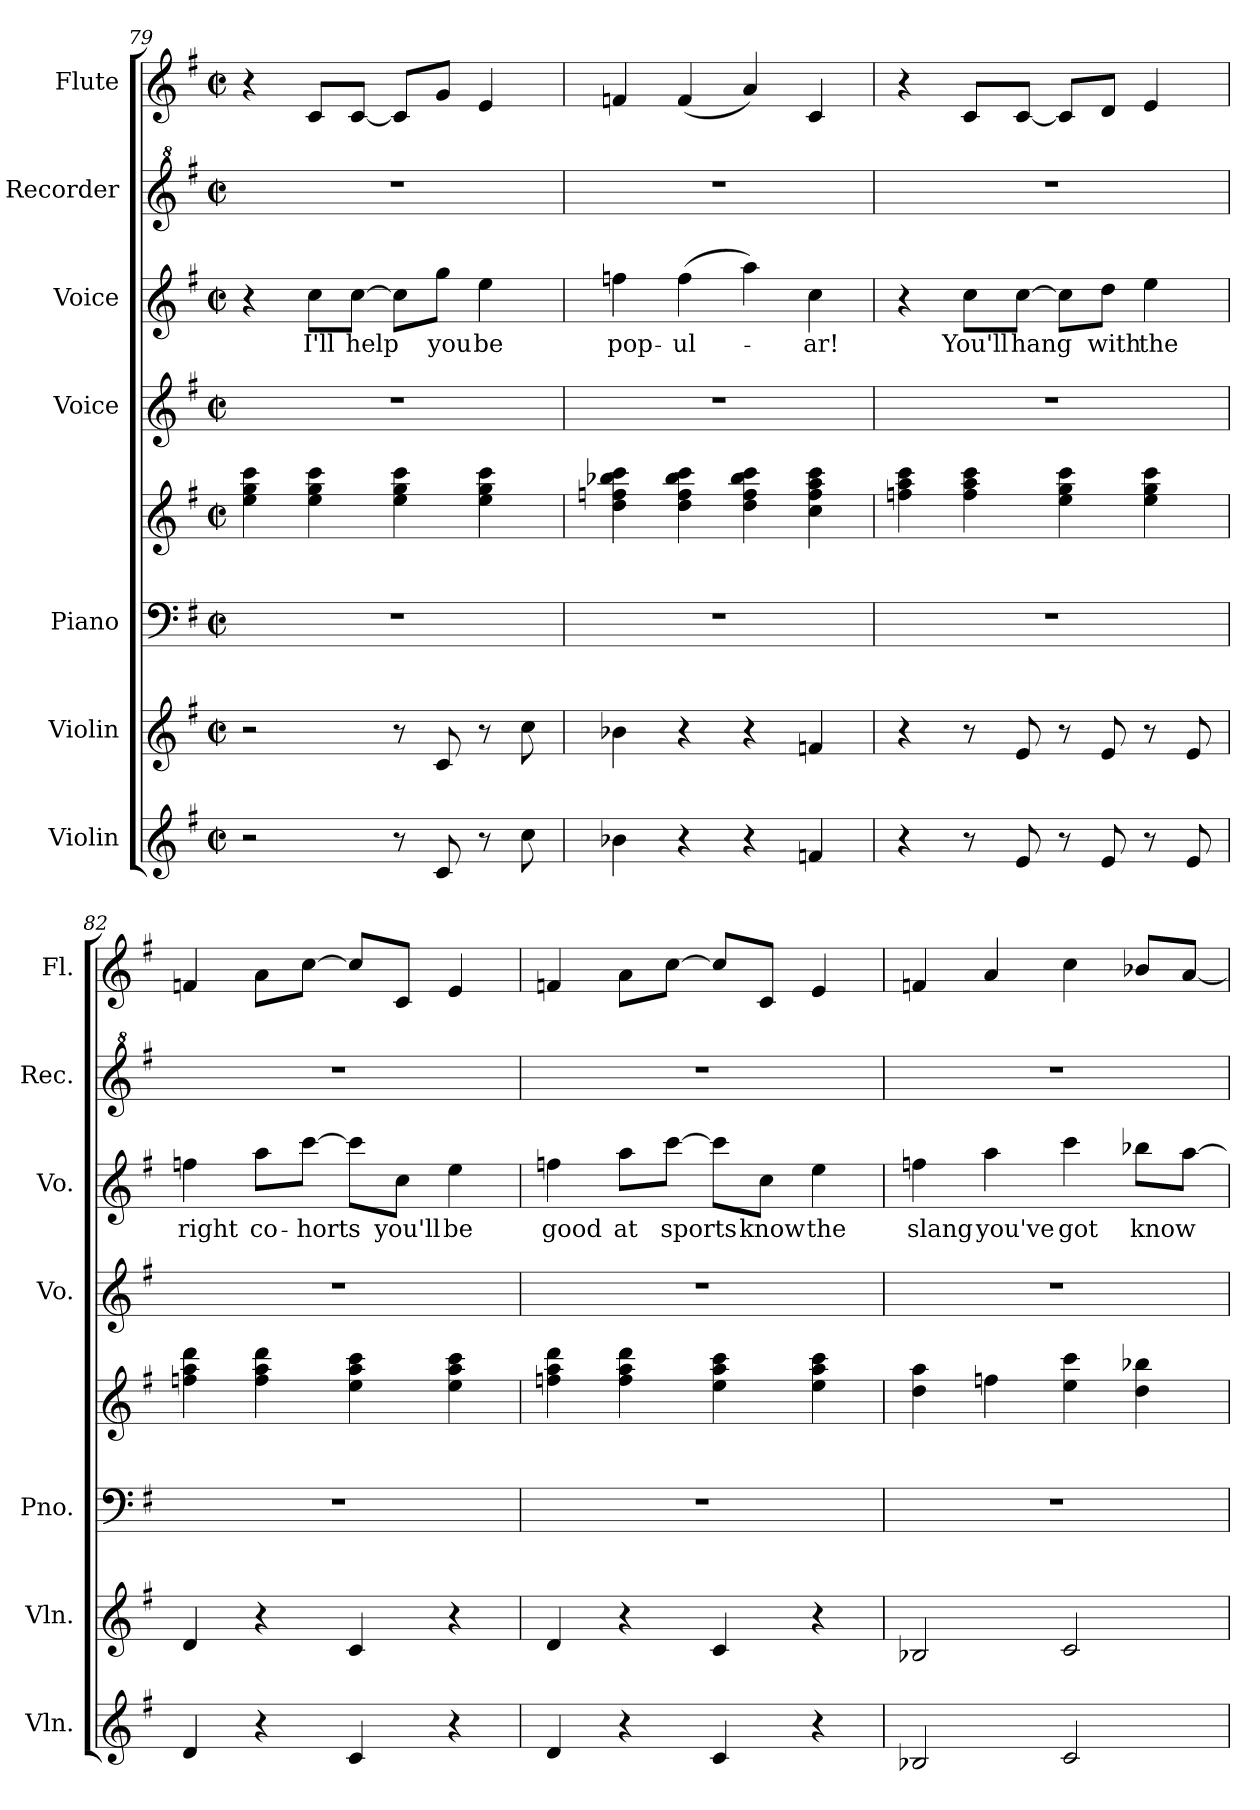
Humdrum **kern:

**kern	**kern	**kern	**kern	**kern	**kern	**text	**kern	**kern
*part7	*part6	*part5	*part5	*part4	*part3	*part3	*part2	*part1
*staff8	*staff7	*staff6	*staff5	*staff4	*staff3	*staff3	*staff2	*staff1
*I"Violin	*I"Violin	*I"Piano	*	*I"Voice	*I"Voice	*	*I"Recorder	*I"Flute
*I'Vln.	*I'Vln.	*I'Pno.	*	*I'Vo.	*I'Vo.	*	*I'Rec.	*I'Fl.
!!LO:PB:g=z
*clefG2	*clefG2	*clefF4	*clefG2	*clefG2	*clefG2	*	*clefG^2	*clefG2
*k[f#]	*k[f#]	*k[f#]	*k[f#]	*k[f#]	*k[f#]	*	*k[f#]	*k[f#]
*M2/2	*M2/2	*M2/2	*M2/2	*M2/2	*M2/2	*	*M2/2	*M2/2
*met(c|)	*met(c|)	*met(c|)	*met(c|)	*met(c|)	*met(c|)	*	*met(c|)	*met(c|)
=79	=79	=79	=79	=79	=79	=79	=79	=79
2r	2r	1r	4ee\ 4gg\ 4ccc\	1r	4r	.	1r	4r
.	.	.	4ee\ 4gg\ 4ccc\	.	8cc\L	I'll	.	8c/L
.	.	.	.	.	[8cc\J	help	.	[8c/J
8r	8r	.	4ee\ 4gg\ 4ccc\	.	8cc\L]	.	.	8c/L]
8c/	8c/	.	.	.	8gg\J	you	.	8g/J
8r	8r	.	4ee\ 4gg\ 4ccc\	.	4ee\	be	.	4e/
8cc\	8cc\	.	.	.	.	.	.	.
=80	=80	=80	=80	=80	=80	=80	=80	=80
4b-X\	4b-X\	1r	4dd\ 4ffn\ 4bb-X\ 4ccc\	1r	4ffn\	pop-	1r	4fn/
4r	4r	.	4dd\ 4ff\ 4bb-\ 4ccc\	.	(4ff\	-ul-	.	(4f/
4r	4r	.	4dd\ 4ff\ 4bb-\ 4ccc\	.	4aa\)	.	.	4a/)
4fn/	4fn/	.	4cc\ 4ff\ 4aa\ 4ccc\	.	4cc\	-ar!	.	4c/
=81	=81	=81	=81	=81	=81	=81	=81	=81
4r	4r	1r	4ffn\ 4aa\ 4ccc\	1r	4r	.	1r	4r
8r	8r	.	4ff\ 4aa\ 4ccc\	.	8cc\L	You'll	.	8c/L
8e/	8e/	.	.	.	[8cc\J	hang	.	[8c/J
8r	8r	.	4ee\ 4gg\ 4ccc\	.	8cc\L]	.	.	8c/L]
8e/	8e/	.	.	.	8dd\J	with	.	8d/J
8r	8r	.	4ee\ 4gg\ 4ccc\	.	4ee\	the	.	4e/
8e/	8e/	.	.	.	.	.	.	.
!!LO:PB:g=z
=82	=82	=82	=82	=82	=82	=82	=82	=82
4d/	4d/	1r	4ffn\ 4aa\ 4ddd\	1r	4ffn\	right	1r	4fn/
4r	4r	.	4ff\ 4aa\ 4ddd\	.	8aa\L	co-	.	8a\L
.	.	.	.	.	[8ccc\J	-horts	.	[8cc\J
4c/	4c/	.	4ee\ 4aa\ 4ccc\	.	8ccc\L]	.	.	8cc/L]
.	.	.	.	.	8cc\J	you'll	.	8c/J
4r	4r	.	4ee\ 4aa\ 4ccc\	.	4ee\	be	.	4e/
=83	=83	=83	=83	=83	=83	=83	=83	=83
4d/	4d/	1r	4ffn\ 4aa\ 4ddd\	1r	4ffn\	good	1r	4fn/
4r	4r	.	4ff\ 4aa\ 4ddd\	.	8aa\L	at	.	8a\L
.	.	.	.	.	[8ccc\J	sports	.	[8cc\J
4c/	4c/	.	4ee\ 4aa\ 4ccc\	.	8ccc\L]	.	.	8cc/L]
.	.	.	.	.	8cc\J	know	.	8c/J
4r	4r	.	4ee\ 4aa\ 4ccc\	.	4ee\	the	.	4e/
=84	=84	=84	=84	=84	=84	=84	=84	=84
2B-X/	2B-X/	1r	4dd\ 4aa\	1r	4ffn\	slang	1r	4fn/
.	.	.	4ffn\	.	4aa\	you've	.	4a/
2c/	2c/	.	4ee\ 4ccc\	.	4ccc\	got	.	4cc\
.	.	.	4dd\ 4bb-X\	.	8bb-X\L	know	.	8b-X/L
.	.	.	.	.	[8aa\J	.	.	[8a/J
=	=	=	=	=	=	=	=	=
*-	*-	*-	*-	*-	*-	*-	*-	*-
